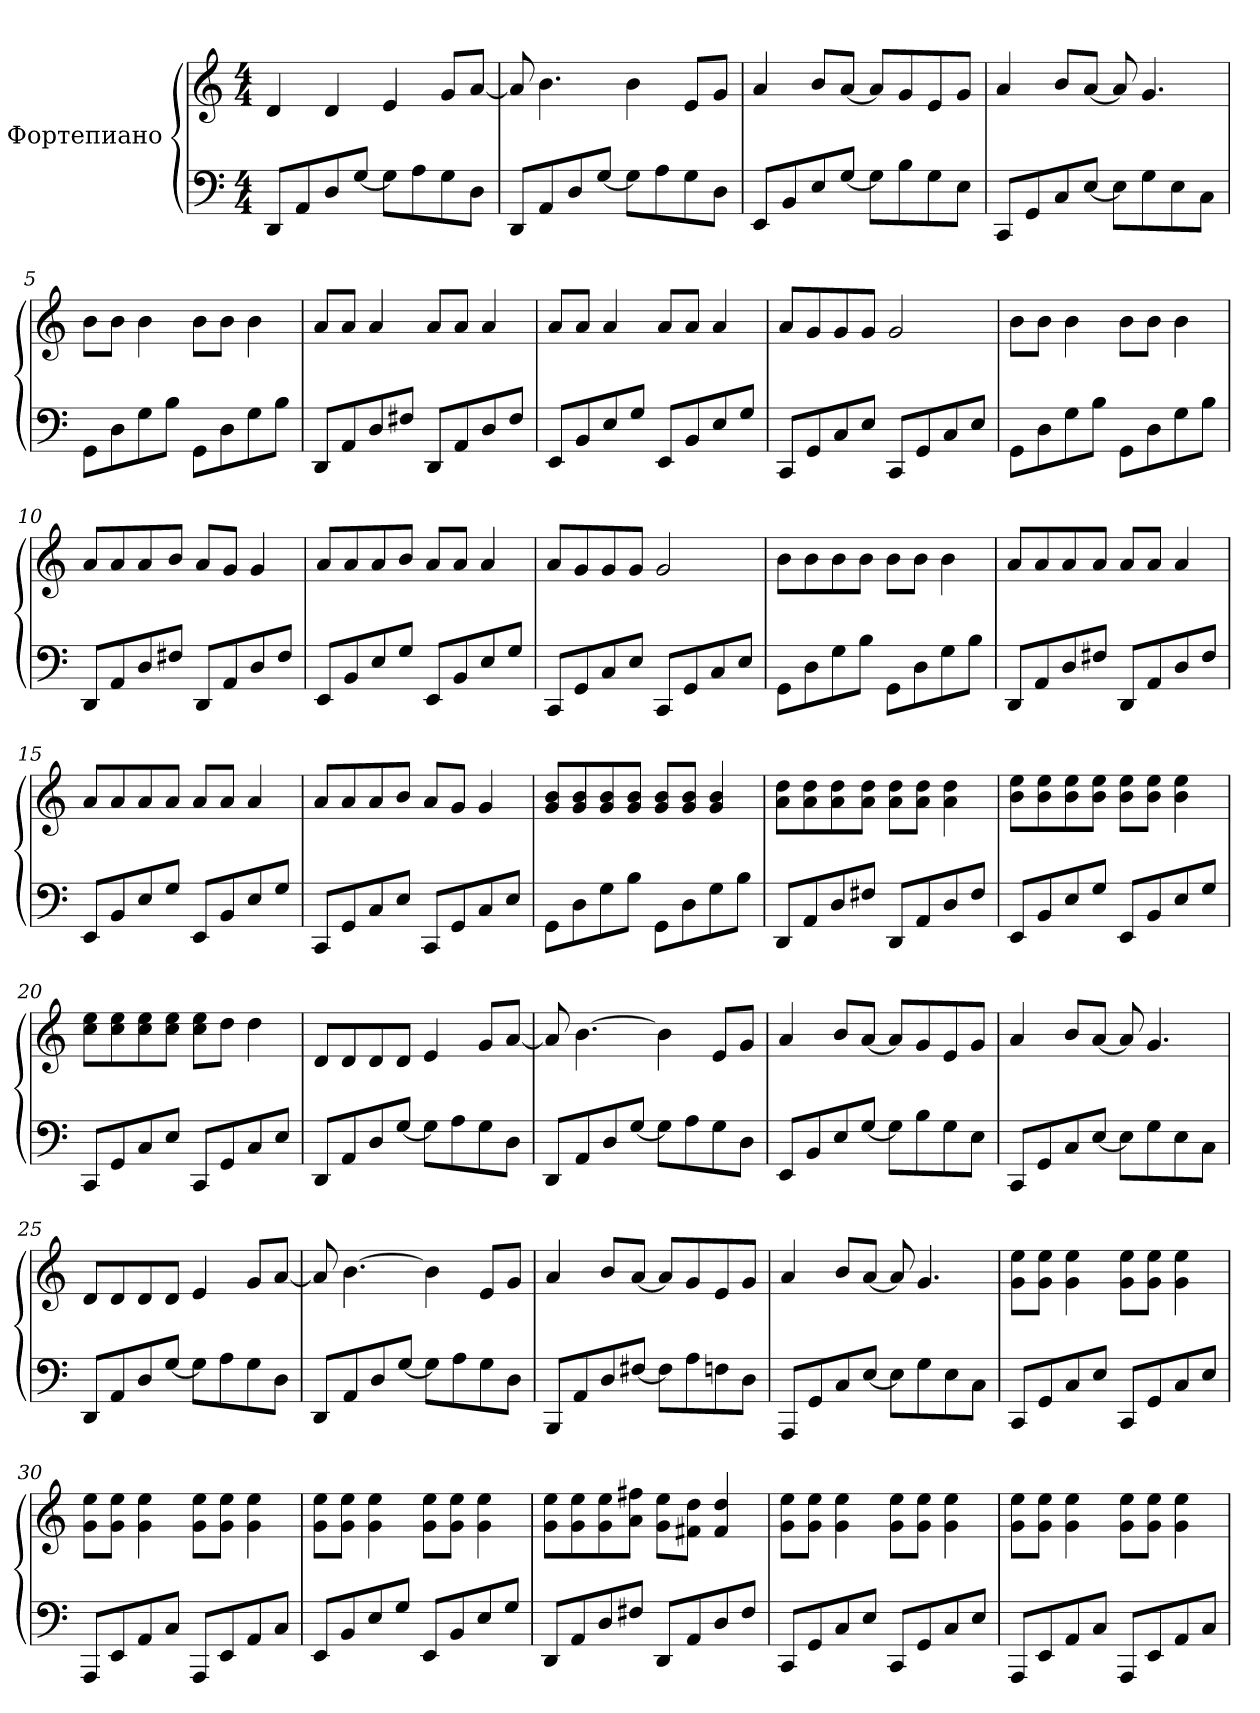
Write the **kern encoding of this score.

**kern	**kern
*part1	*part1
*staff2	*staff1
*I"Фортепиано	*
*clefF4	*clefG2
*k[]	*k[]
*M4/4	*M4/4
*MM145	*MM145
=1	=1
8DD/L	4d/
8AA/	.
8D/	4d/
[8G/J	.
8G\L]	4e/
8A\	.
8G\	8g/L
8D\J	[8a/J
=2	=2
8DD/L	8a/]
8AA/	4.b\
8D/	.
[8G/J	.
8G\L]	4b\
8A\	.
8G\	8e/L
8D\J	8g/J
=3	=3
8EE/L	4a/
8BB/	.
8E/	8b/L
[8G/J	[8a/J
8G\L]	8a/L]
8B\	8g/
8G\	8e/
8E\J	8g/J
=4	=4
8CC/L	4a/
8GG/	.
8C/	8b/L
[8E/J	[8a/J
8E\L]	8a/]
8G\	4.g/
8E\	.
8C\J	.
=5	=5
8GG\L	8b\L
8D\	8b\J
8G\	4b\
8B\J	.
8GG\L	8b\L
8D\	8b\J
8G\	4b\
8B\J	.
!!LO:LB:g=z
=6	=6
8DD/L	8a/L
8AA/	8a/J
8D/	4a/
8F#X/J	.
8DD/L	8a/L
8AA/	8a/J
8D/	4a/
8F#/J	.
=7	=7
8EE/L	8a/L
8BB/	8a/J
8E/	4a/
8G/J	.
8EE/L	8a/L
8BB/	8a/J
8E/	4a/
8G/J	.
=8	=8
8CC/L	8a/L
8GG/	8g/
8C/	8g/
8E/J	8g/J
8CC/L	2g/
8GG/	.
8C/	.
8E/J	.
=9	=9
8GG\L	8b\L
8D\	8b\J
8G\	4b\
8B\J	.
8GG\L	8b\L
8D\	8b\J
8G\	4b\
8B\J	.
=10	=10
8DD/L	8a/L
8AA/	8a/
8D/	8a/
8F#X/J	8b/J
8DD/L	8a/L
8AA/	8g/J
8D/	4g/
8F#/J	.
!!LO:LB:g=z
=11	=11
8EE/L	8a/L
8BB/	8a/
8E/	8a/
8G/J	8b/J
8EE/L	8a/L
8BB/	8a/J
8E/	4a/
8G/J	.
=12	=12
8CC/L	8a/L
8GG/	8g/
8C/	8g/
8E/J	8g/J
8CC/L	2g/
8GG/	.
8C/	.
8E/J	.
=13	=13
8GG\L	8b\L
8D\	8b\
8G\	8b\
8B\J	8b\J
8GG\L	8b\L
8D\	8b\J
8G\	4b\
8B\J	.
=14	=14
8DD/L	8a/L
8AA/	8a/
8D/	8a/
8F#X/J	8a/J
8DD/L	8a/L
8AA/	8a/J
8D/	4a/
8F#/J	.
=15	=15
8EE/L	8a/L
8BB/	8a/
8E/	8a/
8G/J	8a/J
8EE/L	8a/L
8BB/	8a/J
8E/	4a/
8G/J	.
!!LO:LB:g=z
=16	=16
8CC/L	8a/L
8GG/	8a/
8C/	8a/
8E/J	8b/J
8CC/L	8a/L
8GG/	8g/J
8C/	4g/
8E/J	.
=17	=17
8GG\L	8g/ 8b/L
8D\	8g/ 8b/
8G\	8g/ 8b/
8B\J	8g/ 8b/J
8GG\L	8g/ 8b/L
8D\	8g/ 8b/J
8G\	4g/ 4b/
8B\J	.
=18	=18
8DD/L	8a\ 8dd\L
8AA/	8a\ 8dd\
8D/	8a\ 8dd\
8F#X/J	8a\ 8dd\J
8DD/L	8a\ 8dd\L
8AA/	8a\ 8dd\J
8D/	4a\ 4dd\
8F#/J	.
=19	=19
8EE/L	8b\ 8ee\L
8BB/	8b\ 8ee\
8E/	8b\ 8ee\
8G/J	8b\ 8ee\J
8EE/L	8b\ 8ee\L
8BB/	8b\ 8ee\J
8E/	4b\ 4ee\
8G/J	.
=20	=20
8CC/L	8cc\ 8ee\L
8GG/	8cc\ 8ee\
8C/	8cc\ 8ee\
8E/J	8cc\ 8ee\J
8CC/L	8cc\ 8ee\L
8GG/	8dd\J
8C/	4dd\
8E/J	.
!!LO:LB:g=z
=21	=21
8DD/L	8d/L
8AA/	8d/
8D/	8d/
[8G/J	8d/J
8G\L]	4e/
8A\	.
8G\	8g/L
8D\J	[8a/J
=22	=22
8DD/L	8a/]
8AA/	[4.b\
8D/	.
[8G/J	.
8G\L]	4b\]
8A\	.
8G\	8e/L
8D\J	8g/J
=23	=23
8EE/L	4a/
8BB/	.
8E/	8b/L
[8G/J	[8a/J
8G\L]	8a/L]
8B\	8g/
8G\	8e/
8E\J	8g/J
=24	=24
8CC/L	4a/
8GG/	.
8C/	8b/L
[8E/J	[8a/J
8E\L]	8a/]
8G\	4.g/
8E\	.
8C\J	.
=25	=25
8DD/L	8d/L
8AA/	8d/
8D/	8d/
[8G/J	8d/J
8G\L]	4e/
8A\	.
8G\	8g/L
8D\J	[8a/J
!!LO:PB:g=z
=26	=26
8DD/L	8a/]
8AA/	[4.b\
8D/	.
[8G/J	.
8G\L]	4b\]
8A\	.
8G\	8e/L
8D\J	8g/J
=27	=27
8BBB/L	4a/
8AA/	.
8D/	8b/L
[8F#X/J	[8a/J
8F#\L]	8a/L]
8A\	8g/
8Fn\	8e/
8D\J	8g/J
=28	=28
8AAA/L	4a/
8GG/	.
8C/	8b/L
[8E/J	[8a/J
8E\L]	8a/]
8G\	4.g/
8E\	.
8C\J	.
=29	=29
8CC/L	8g\ 8ee\L
8GG/	8g\ 8ee\J
8C/	4g\ 4ee\
8E/J	.
8CC/L	8g\ 8ee\L
8GG/	8g\ 8ee\J
8C/	4g\ 4ee\
8E/J	.
=30	=30
8AAA/L	8g\ 8ee\L
8EE/	8g\ 8ee\J
8AA/	4g\ 4ee\
8C/J	.
8AAA/L	8g\ 8ee\L
8EE/	8g\ 8ee\J
8AA/	4g\ 4ee\
8C/J	.
!!LO:LB:g=z
=31	=31
8EE/L	8g\ 8ee\L
8BB/	8g\ 8ee\J
8E/	4g\ 4ee\
8G/J	.
8EE/L	8g\ 8ee\L
8BB/	8g\ 8ee\J
8E/	4g\ 4ee\
8G/J	.
=32	=32
8DD/L	8g\ 8ee\L
8AA/	8g\ 8ee\
8D/	8g\ 8ee\
8F#X/J	8a\ 8ff#X\J
8DD/L	8g\ 8ee\L
8AA/	8f#X\ 8dd\J
8D/	4f#/ 4dd/
8F#/J	.
=33	=33
8CC/L	8g\ 8ee\L
8GG/	8g\ 8ee\J
8C/	4g\ 4ee\
8E/J	.
8CC/L	8g\ 8ee\L
8GG/	8g\ 8ee\J
8C/	4g\ 4ee\
8E/J	.
=34	=34
8AAA/L	8g\ 8ee\L
8EE/	8g\ 8ee\J
8AA/	4g\ 4ee\
8C/J	.
8AAA/L	8g\ 8ee\L
8EE/	8g\ 8ee\J
8AA/	4g\ 4ee\
8C/J	.
=	=
*-	*-
